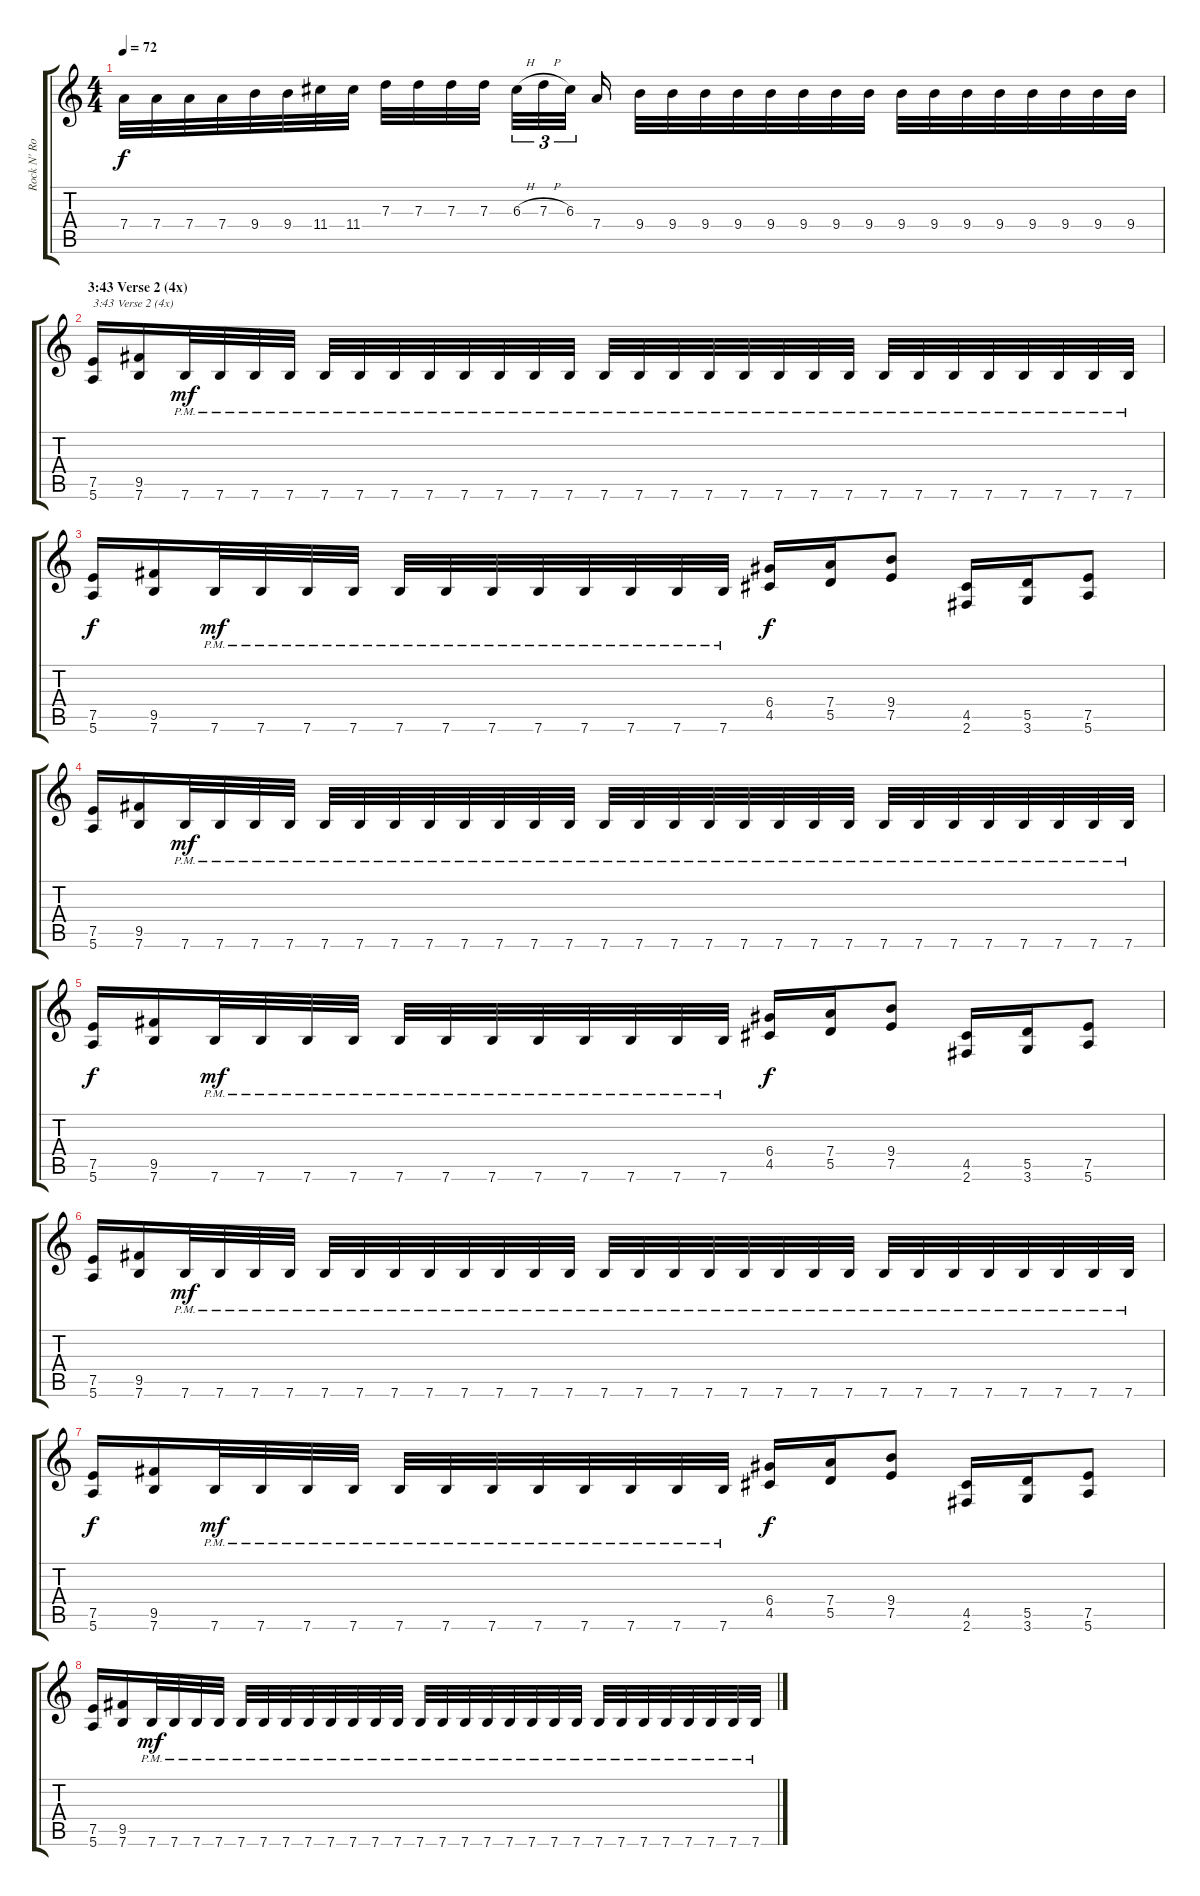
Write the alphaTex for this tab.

\track ("Rock N' Rolf (left)" "Rock N' Ro") {instrument distortionguitar}
\staff {score tabs}
\tuning (E4 B3 G3 D3 A2 E2) {hide}
\ts (4 4)
\tempo 72
\clef g2
\ks c
7.4.32{dy f} 7.4.32 7.4.32 7.4.32 9.4.32 9.4.32 11.4.32 11.4.32 7.3.32 7.3.32 7.3.32 7.3.32 6.3{h}.32{tu (3 2)} 7.3{h}.32{tu (3 2)} 6.3.32{tu (3 2)} 7.4.16 9.4.32 9.4.32 9.4.32 9.4.32 9.4.32 9.4.32 9.4.32 9.4.32 9.4.32 9.4.32 9.4.32 9.4.32 9.4.32 9.4.32 9.4.32 9.4.32 |
\section ("" "3:43 Verse 2 (4x)")
(7.5 5.6).16{txt "3:43 Verse 2 (4x)"} (9.5 7.6).16 7.6{pm}.32{dy mf} 7.6{pm}.32 7.6{pm}.32 7.6{pm}.32 7.6{pm}.32 7.6{pm}.32 7.6{pm}.32 7.6{pm}.32 7.6{pm}.32 7.6{pm}.32 7.6{pm}.32 7.6{pm}.32 7.6{pm}.32 7.6{pm}.32 7.6{pm}.32 7.6{pm}.32 7.6{pm}.32 7.6{pm}.32 7.6{pm}.32 7.6{pm}.32 7.6{pm}.32 7.6{pm}.32 7.6{pm}.32 7.6{pm}.32 7.6{pm}.32 7.6{pm}.32 7.6{pm}.32 7.6{pm}.32 |
(7.5 5.6).16{dy f} (9.5 7.6).16 7.6{pm}.32{dy mf} 7.6{pm}.32 7.6{pm}.32 7.6{pm}.32 7.6{pm}.32 7.6{pm}.32 7.6{pm}.32 7.6{pm}.32 7.6{pm}.32 7.6{pm}.32 7.6{pm}.32 7.6{pm}.32 (6.4 4.5).16{dy f} (7.4 5.5).16 (9.4 7.5).8 (4.5 2.6).16 (5.5 3.6).16 (7.5 5.6).8 |
(7.5 5.6).16 (9.5 7.6).16 7.6{pm}.32{dy mf} 7.6{pm}.32 7.6{pm}.32 7.6{pm}.32 7.6{pm}.32 7.6{pm}.32 7.6{pm}.32 7.6{pm}.32 7.6{pm}.32 7.6{pm}.32 7.6{pm}.32 7.6{pm}.32 7.6{pm}.32 7.6{pm}.32 7.6{pm}.32 7.6{pm}.32 7.6{pm}.32 7.6{pm}.32 7.6{pm}.32 7.6{pm}.32 7.6{pm}.32 7.6{pm}.32 7.6{pm}.32 7.6{pm}.32 7.6{pm}.32 7.6{pm}.32 7.6{pm}.32 7.6{pm}.32 |
(7.5 5.6).16{dy f} (9.5 7.6).16 7.6{pm}.32{dy mf} 7.6{pm}.32 7.6{pm}.32 7.6{pm}.32 7.6{pm}.32 7.6{pm}.32 7.6{pm}.32 7.6{pm}.32 7.6{pm}.32 7.6{pm}.32 7.6{pm}.32 7.6{pm}.32 (6.4 4.5).16{dy f} (7.4 5.5).16 (9.4 7.5).8 (4.5 2.6).16 (5.5 3.6).16 (7.5 5.6).8 |
(7.5 5.6).16 (9.5 7.6).16 7.6{pm}.32{dy mf} 7.6{pm}.32 7.6{pm}.32 7.6{pm}.32 7.6{pm}.32 7.6{pm}.32 7.6{pm}.32 7.6{pm}.32 7.6{pm}.32 7.6{pm}.32 7.6{pm}.32 7.6{pm}.32 7.6{pm}.32 7.6{pm}.32 7.6{pm}.32 7.6{pm}.32 7.6{pm}.32 7.6{pm}.32 7.6{pm}.32 7.6{pm}.32 7.6{pm}.32 7.6{pm}.32 7.6{pm}.32 7.6{pm}.32 7.6{pm}.32 7.6{pm}.32 7.6{pm}.32 7.6{pm}.32 |
(7.5 5.6).16{dy f} (9.5 7.6).16 7.6{pm}.32{dy mf} 7.6{pm}.32 7.6{pm}.32 7.6{pm}.32 7.6{pm}.32 7.6{pm}.32 7.6{pm}.32 7.6{pm}.32 7.6{pm}.32 7.6{pm}.32 7.6{pm}.32 7.6{pm}.32 (6.4 4.5).16{dy f} (7.4 5.5).16 (9.4 7.5).8 (4.5 2.6).16 (5.5 3.6).16 (7.5 5.6).8 |
(7.5 5.6).16 (9.5 7.6).16 7.6{pm}.32{dy mf} 7.6{pm}.32 7.6{pm}.32 7.6{pm}.32 7.6{pm}.32 7.6{pm}.32 7.6{pm}.32 7.6{pm}.32 7.6{pm}.32 7.6{pm}.32 7.6{pm}.32 7.6{pm}.32 7.6{pm}.32 7.6{pm}.32 7.6{pm}.32 7.6{pm}.32 7.6{pm}.32 7.6{pm}.32 7.6{pm}.32 7.6{pm}.32 7.6{pm}.32 7.6{pm}.32 7.6{pm}.32 7.6{pm}.32 7.6{pm}.32 7.6{pm}.32 7.6{pm}.32 7.6{pm}.32
